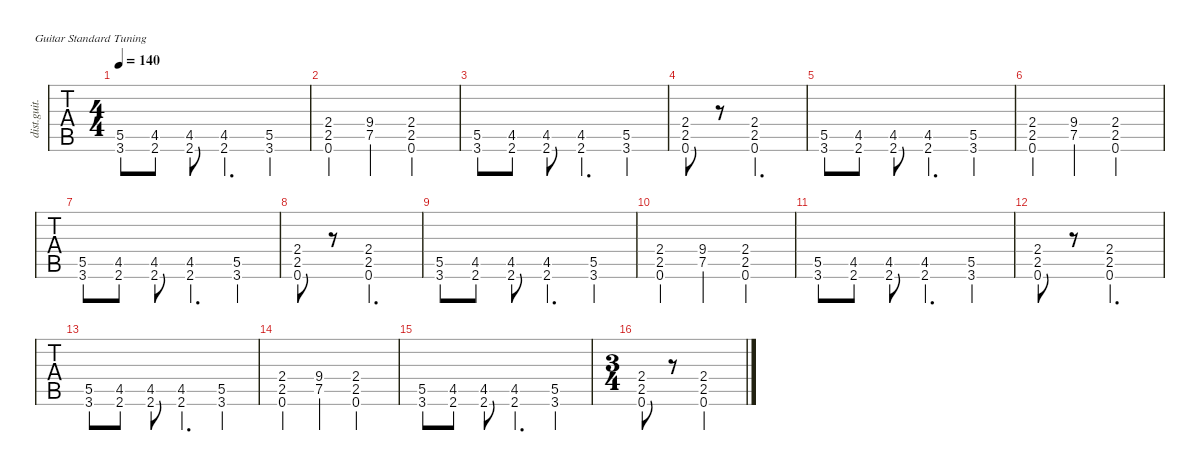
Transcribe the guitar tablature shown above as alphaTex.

\defaultSystemsLayout 4
\hideDynamics
\bracketExtendMode nobrackets
\otherSystemsTrackNameOrientation horizontal
\track ("Rhythm Guitar 2" "dist.guit.") {multiBarRest instrument distortionguitar}
\staff {tabs}
\tuning (E4 B3 G3 D3 A2 E2)
\ts (4 4)
\tempo 140
\clef g2
\ks c
(3.6 5.5).8{dy mf} (2.6{acc #} 4.5{acc #}).8 (2.6{acc #} 4.5{acc #}).8 (2.6{acc #} 4.5{acc #}).4{d} (3.6 5.5).4 |
(0.6 2.5 2.4).4 (7.5 9.4).4 (0.6 2.5 2.4).2 |
(3.6 5.5).8 (2.6{acc #} 4.5{acc #}).8 (2.6{acc #} 4.5{acc #}).8 (2.6{acc #} 4.5{acc #}).4{d} (5.5 3.6).4 |
(0.6 2.5 2.4).8 r.8 (0.6 2.5 2.4).2{d} |
(3.6 5.5).8 (2.6{acc #} 4.5{acc #}).8 (2.6{acc #} 4.5{acc #}).8 (2.6{acc #} 4.5{acc #}).4{d} (3.6 5.5).4 |
(0.6 2.5 2.4).4 (7.5 9.4).4 (0.6 2.5 2.4).2 |
(3.6 5.5).8 (2.6{acc #} 4.5{acc #}).8 (2.6{acc #} 4.5{acc #}).8 (2.6{acc #} 4.5{acc #}).4{d} (5.5 3.6).4 |
(0.6 2.5 2.4).8 r.8 (0.6 2.5 2.4).2{d} |
(3.6 5.5).8 (2.6{acc #} 4.5{acc #}).8 (2.6{acc #} 4.5{acc #}).8 (2.6{acc #} 4.5{acc #}).4{d} (3.6 5.5).4 |
(0.6 2.5 2.4).4 (7.5 9.4).4 (0.6 2.5 2.4).2 |
(3.6 5.5).8 (2.6{acc #} 4.5{acc #}).8 (2.6{acc #} 4.5{acc #}).8 (2.6{acc #} 4.5{acc #}).4{d} (5.5 3.6).4 |
(0.6 2.5 2.4).8 r.8 (0.6 2.5 2.4).2{d} |
(3.6 5.5).8 (2.6{acc #} 4.5{acc #}).8 (2.6{acc #} 4.5{acc #}).8 (2.6{acc #} 4.5{acc #}).4{d} (3.6 5.5).4 |
(0.6 2.5 2.4).4 (7.5 9.4).4 (0.6 2.5 2.4).2 |
(3.6 5.5).8 (2.6{acc #} 4.5{acc #}).8 (2.6{acc #} 4.5{acc #}).8 (2.6{acc #} 4.5{acc #}).4{d} (5.5 3.6).4 |
\ts (3 4)
\beaming (8 2 2 2)
(0.6 2.5 2.4).8 r.8 (0.6 2.5 2.4).2
